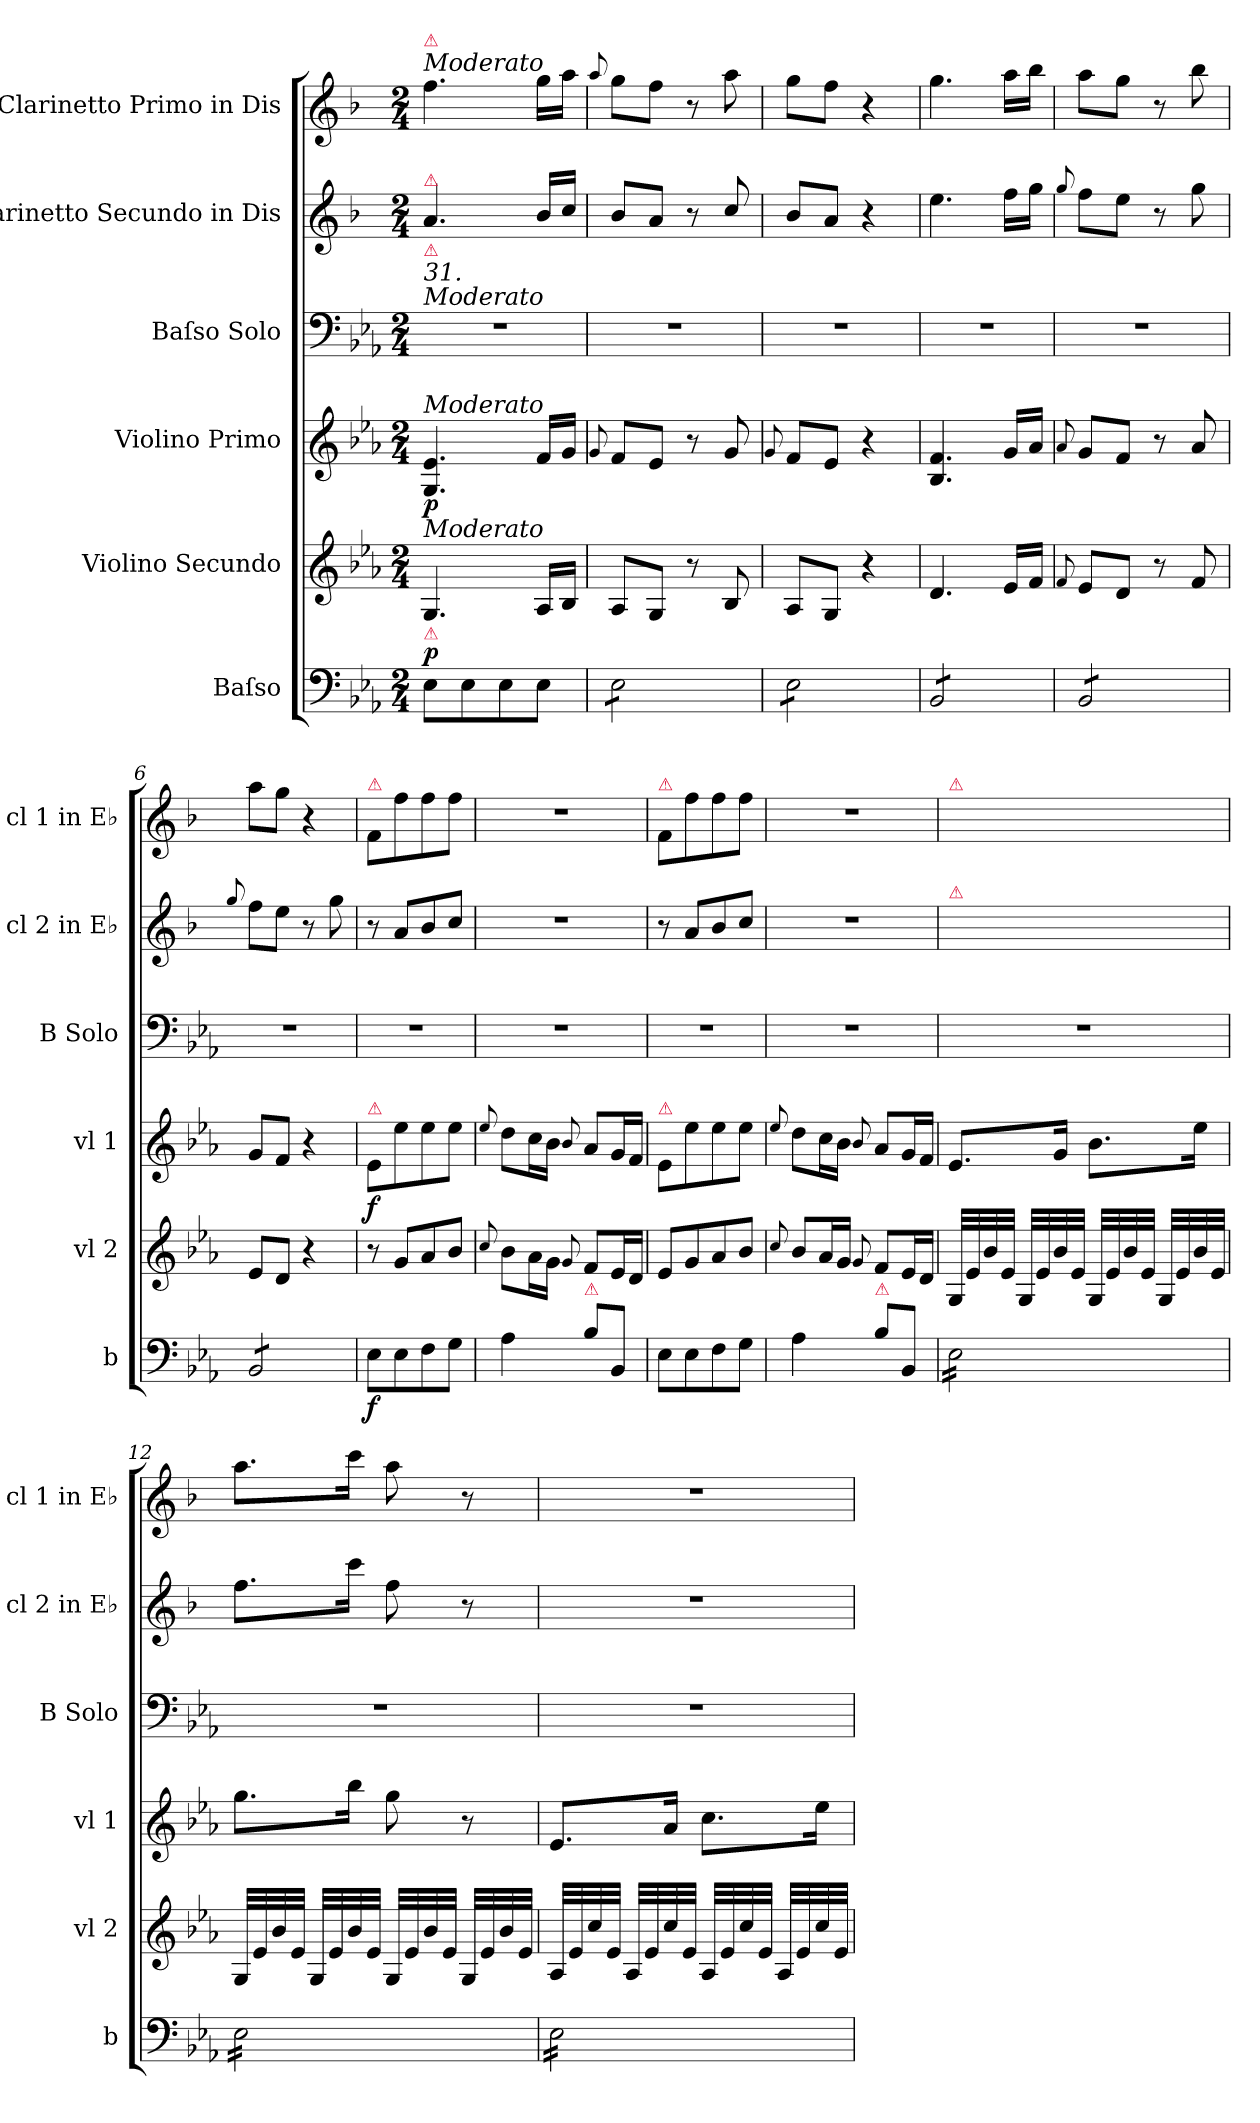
**kern	**dynam	**kern	**kern	**dynam	**kern	**kern	**kern
*part6	*part6	*part5	*part4	*part4	*part3	*part2	*part1
*staff6	*staff6	*staff5	*staff4	*staff4	*staff3	*staff2	*staff1
*I"Baſso	*	*I"Violino Secundo	*I"Violino Primo	*	*I"Baſso Solo	*I"Clarinetto Secundo in Dis	*I"Clarinetto Primo in Dis
*I'b	*	*I'vl 2	*I'vl 1	*	*I'B Solo	*I'cl 2 in E♭	*I'cl 1 in E♭
*clefF4	*	*clefG2	*clefG2	*	*clefF4	*clefG2	*clefG2
*	*	*	*	*	*	*ITrd1c2	*ITrd1c2
*k[b-e-a-]	*	*k[b-e-a-]	*k[b-e-a-]	*	*k[b-e-a-]	*k[b-e-a-]	*k[b-e-a-]
*E-:	*	*E-:	*E-:	*	*E-:	*E-:	*E-:
*M2/4	*	*M2/4	*M2/4	*	*M2/4	*M2/4	*M2/4
=1	=1	=1	=1	=1	=1	=1	=1
!	!	!	!	!	!	!	!LO:TX:a:i:t=Moderato
!	!	!	!	!	!	!	!LO:TX:a:color=crimson:t=⚠
!	!	!	!	!	!	!LO:TX:a:color=crimson:t=⚠	!
!	!	!	!	!	!LO:TX:a:i:t=Moderato	!	!
!	!	!	!	!	!LO:TX:a:i:t=31.	!	!
!	!	!	!	!	!LO:TX:a:color=crimson:t=⚠	!	!
!	!	!	!LO:TX:a:i:t=Moderato	!	!	!	!
!	!	!LO:TX:a:i:t=Moderato	!	!	!	!	!
!LO:TX:a:color=crimson:t=⚠	!	!	!	!	!	!	!
!	!LO:DY:a	!	!	!	!	!	!
8E-\L	p.	4.G/	4.G/ 4.e-/	p	2r	4.g/	4.ee-\
8E-\	.	.	.	.	.	.	.
8E-\	.	.	.	.	.	.	.
8E-\J	.	16A-/LL	16f/LL	.	.	16a-/LL	16ff\LL
.	.	16B-/JJ	16g/JJ	.	.	16b-/JJ	16gg\JJ
=2	=2	=2	=2	=2	=2	=2	=2
.	.	.	8qqg/	.	.	.	8qqgg/
*tremolo	*	*	*	*	*	*	*
8E-\L	.	8A-/L	8f/L	.	2r	8a-/L	8ff\L
8E-\	.	8G/J	8e-/J	.	.	8g/J	8ee-\J
8E-\	.	8r	8r	.	.	8r	8r
8E-\J	.	8B-/	8g/	.	.	8b-/	8gg\
=3	=3	=3	=3	=3	=3	=3	=3
.	.	.	8qqg/	.	.	.	.
8E-\L	.	8A-/L	8f/L	.	2r	8a-/L	8ff\L
8E-\	.	8G/J	8e-/J	.	.	8g/J	8ee-\J
8E-\	.	4r	4r	.	.	4r	4r
8E-\J	.	.	.	.	.	.	.
=4	=4	=4	=4	=4	=4	=4	=4
8BB-/L	.	4.d/	4.B-/ 4.f/	.	2r	4.dd\	4.ff\
8BB-/	.	.	.	.	.	.	.
8BB-/	.	.	.	.	.	.	.
8BB-/J	.	16e-/LL	16g/LL	.	.	16ee-\LL	16gg\LL
.	.	16f/JJ	16a-/JJ	.	.	16ff\JJ	16aa-\JJ
=5	=5	=5	=5	=5	=5	=5	=5
.	.	8qqf/	8qqa-/	.	.	8qqff/	.
8BB-/L	.	8e-/L	8g/L	.	2r	8ee-\L	8gg\L
8BB-/	.	8d/J	8f/J	.	.	8dd\J	8ff\J
8BB-/	.	8r	8r	.	.	8r	8r
8BB-/J	.	8f/	8a-/	.	.	8ff\	8aa-\
=6	=6	=6	=6	=6	=6	=6	=6
.	.	.	.	.	.	8qqff/	.
8BB-/L	.	8e-/L	8g/L	.	2r	8ee-\L	8gg\L
8BB-/	.	8d/J	8f/J	.	.	8dd\J	8ff\J
8BB-/	.	4r	4r	.	.	8r	4r
8BB-/J	.	.	.	.	.	8ff\	.
*Xtremolo	*	*	*	*	*	*	*
=7	=7	=7	=7	=7	=7	=7	=7
!	!	!	!	!	!	!	!LO:TX:a:color=crimson:t=⚠
!	!	!	!LO:TX:a:color=crimson:t=⚠	!	!	!	!
!	!	!	!	!LO:DY:b	!	!	!
8E-\L	f	8r	8e-/L	f.	2r	8r	8e-/L
8E-\	.	8g/L	8ee-\	.	.	8g/L	8ee-\
8F\	.	8a-/	8ee-\	.	.	8a-/	8ee-\
8G\J	.	8b-/J	8ee-\J	.	.	8b-/J	8ee-\J
=8	=8	=8	=8	=8	=8	=8	=8
.	.	8qqcc/	8qqee-/	.	.	.	.
4A-\	.	8b-\L	8dd\L	.	2r	2r	2r
.	.	16a-\L	16cc\L	.	.	.	.
.	.	16g\JJ	16b-\JJ	.	.	.	.
.	.	8qqg/	8qqb-/	.	.	.	.
!LO:TX:a:color=crimson:t=⚠	!	!	!	!	!	!	!
8B-\L	.	8f/L	8a-/L	.	.	.	.
8BB-/J	.	16e-/L	16g/L	.	.	.	.
.	.	16d/JJ	16f/JJ	.	.	.	.
=9	=9	=9	=9	=9	=9	=9	=9
!	!	!	!	!	!	!	!LO:TX:a:color=crimson:t=⚠
!	!	!	!LO:TX:a:color=crimson:t=⚠	!	!	!	!
8E-\L	.	8e-/L	8e-/L	.	2r	8r	8e-/L
8E-\	.	8g/	8ee-\	.	.	8g/L	8ee-\
8F\	.	8a-/	8ee-\	.	.	8a-/	8ee-\
8G\J	.	8b-/J	8ee-\J	.	.	8b-/J	8ee-\J
=10	=10	=10	=10	=10	=10	=10	=10
.	.	8qqcc/	8qqee-/	.	.	.	.
4A-\	.	8b-/L	8dd\L	.	2r	2r	2r
.	.	16a-/L	16cc\L	.	.	.	.
.	.	16g/JJ	16b-\JJ	.	.	.	.
.	.	8qqg/	8qqb-/	.	.	.	.
!LO:TX:a:color=crimson:t=⚠	!	!	!	!	!	!	!
8B-\L	.	8f/L	8a-/L	.	.	.	.
8BB-/J	.	16e-/L	16g/L	.	.	.	.
.	.	16d/JJ	16f/JJ	.	.	.	.
=11	=11	=11	=11	=11	=11	=11	=11
!	!	!	!	!	!	!	!LO:TX:a:color=crimson:t=⚠
!	!	!	!	!	!	!LO:TX:a:color=crimson:t=⚠	!
!	!LO:DY:a	!	!	!	!	!	!
*tremolo	*	*	*	*	*	*	*
16E-\LL	for.	32G/LLL	8.e-/L	.	2r	2ryy	2ryy
.	.	32e-/	.	.	.	.	.
16E-\	.	32b-/	.	.	.	.	.
.	.	32e-/JJJ	.	.	.	.	.
16E-\	.	32G/LLL	.	.	.	.	.
.	.	32e-/	.	.	.	.	.
16E-\	.	32b-/	16g/Jk	.	.	.	.
.	.	32e-/JJJ	.	.	.	.	.
16E-\	.	32G/LLL	8.b-\L	.	.	.	.
.	.	32e-/	.	.	.	.	.
16E-\	.	32b-/	.	.	.	.	.
.	.	32e-/JJJ	.	.	.	.	.
16E-\	.	32G/LLL	.	.	.	.	.
.	.	32e-/	.	.	.	.	.
16E-\JJ	.	32b-/	16ee-\Jk	.	.	.	.
.	.	32e-/JJJ	.	.	.	.	.
=12	=12	=12	=12	=12	=12	=12	=12
16E-\LL	.	32G/LLL	8.gg\L	.	2r	8.ee-\L	8.gg\L
.	.	32e-/	.	.	.	.	.
16E-\	.	32b-/	.	.	.	.	.
.	.	32e-/JJJ	.	.	.	.	.
16E-\	.	32G/LLL	.	.	.	.	.
.	.	32e-/	.	.	.	.	.
16E-\	.	32b-/	16bb-\Jk	.	.	16bb-\Jk	16bb-\Jk
.	.	32e-/JJJ	.	.	.	.	.
16E-\	.	32G/LLL	8gg\	.	.	8ee-\	8gg\
.	.	32e-/	.	.	.	.	.
16E-\	.	32b-/	.	.	.	.	.
.	.	32e-/JJJ	.	.	.	.	.
16E-\	.	32G/LLL	8r	.	.	8r	8r
.	.	32e-/	.	.	.	.	.
16E-\JJ	.	32b-/	.	.	.	.	.
.	.	32e-/JJJ	.	.	.	.	.
=13	=13	=13	=13	=13	=13	=13	=13
16E-\LL	.	32A-/LLL	8.e-/L	.	2r	2r	2r
.	.	32e-/	.	.	.	.	.
16E-\	.	32cc/	.	.	.	.	.
.	.	32e-/JJJ	.	.	.	.	.
16E-\	.	32A-/LLL	.	.	.	.	.
.	.	32e-/	.	.	.	.	.
16E-\	.	32cc/	16a-/Jk	.	.	.	.
.	.	32e-/JJJ	.	.	.	.	.
16E-\	.	32A-/LLL	8.cc\L	.	.	.	.
.	.	32e-/	.	.	.	.	.
16E-\	.	32cc/	.	.	.	.	.
.	.	32e-/JJJ	.	.	.	.	.
16E-\	.	32A-/LLL	.	.	.	.	.
.	.	32e-/	.	.	.	.	.
16E-\JJ	.	32cc/	16ee-\Jk	.	.	.	.
*Xtremolo	*	*	*	*	*	*	*
.	.	32e-/JJJ	.	.	.	.	.
=	=	=	=	=	=	=	=
*-	*-	*-	*-	*-	*-	*-	*-
